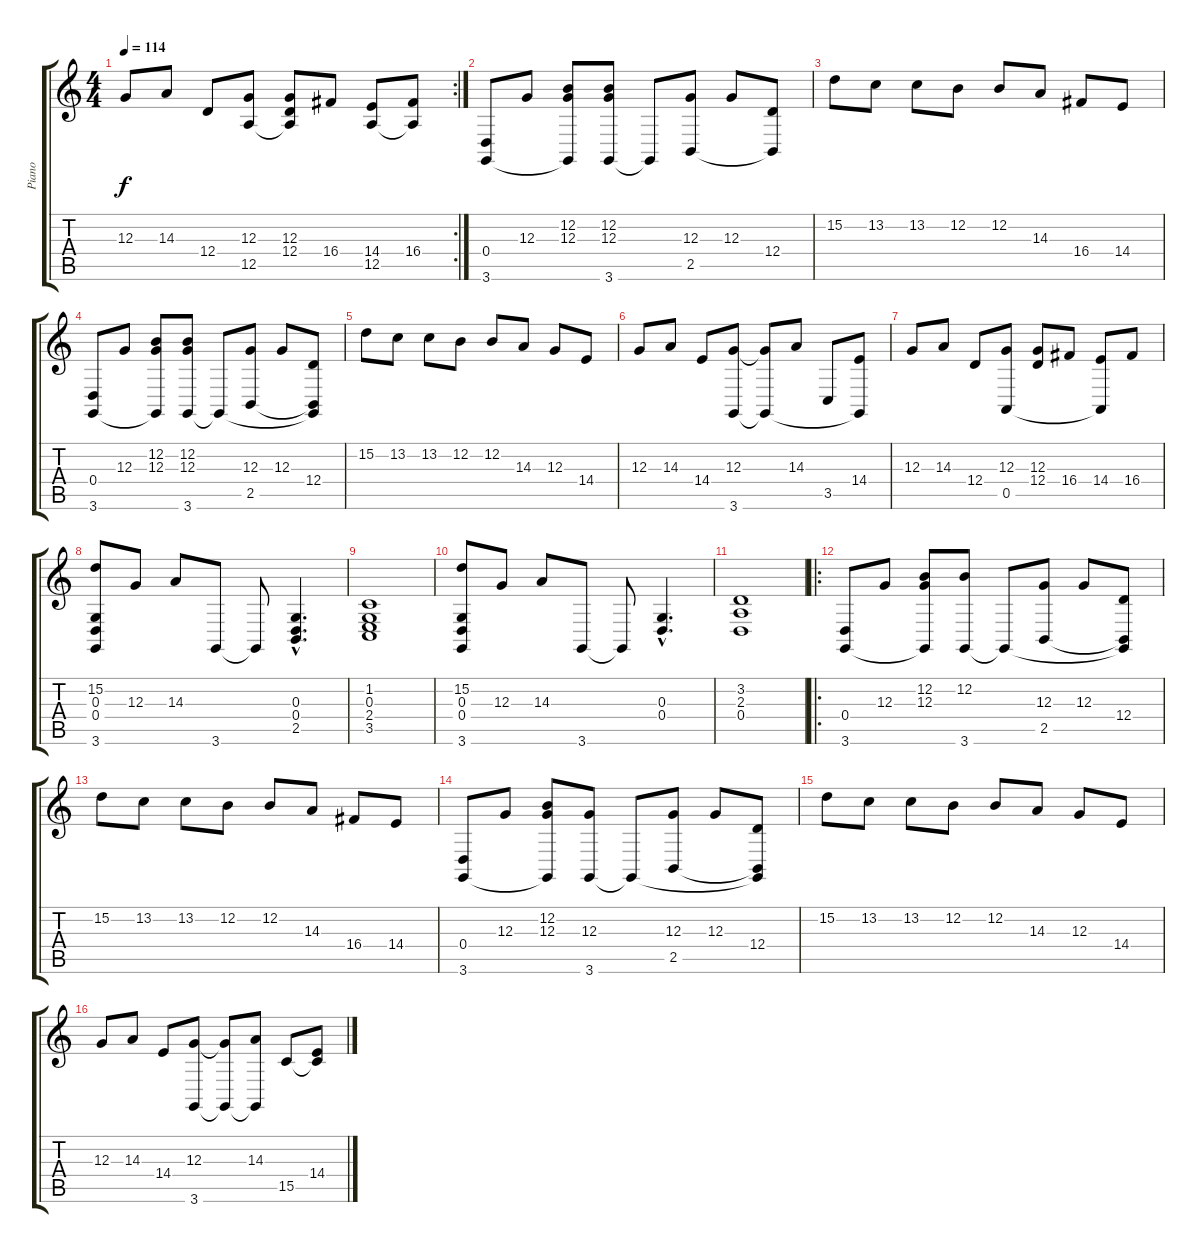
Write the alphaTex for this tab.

\track ("Piano" "Piano") {instrument brightacousticpiano}
\staff {score tabs}
\tuning (E4 B3 G3 D3 A2 E2) {hide}
\rc 2
\ts (4 4)
\tempo 114
\clef g2
\ks c
12.3.8{dy f} 14.3.8 12.4.8 (12.3 12.5).8 (12.3 12.4 12.5{t}).8 16.4.8 (14.4 12.5).8 (16.4 12.5{t}).8 |
(0.4 3.6).8 12.3.8 (12.2 12.3 3.6{t}).8 (12.2 12.3 3.6).8 3.6{t}.8 (12.3 2.5).8 12.3.8 (12.4 2.5{t}).8 |
15.2.8 13.2.8 13.2.8 12.2.8 12.2.8 14.3.8 16.4.8 14.4.8 |
(0.4 3.6).8 12.3.8 (12.2 12.3 3.6{t}).8 (12.2 12.3 3.6).8 3.6{t}.8 (12.3 2.5).8 12.3.8 (12.4 2.5{t} 3.6{t}).8 |
15.2.8 13.2.8 13.2.8 12.2.8 12.2.8 14.3.8 12.3.8 14.4.8 |
12.3.8 14.3.8 14.4.8 (12.3 3.6).8 (12.3{t} 3.6{t}).8 14.3.8 3.5.8 (14.4 3.6{t}).8 |
12.3.8 14.3.8 12.4.8 (12.3 0.5).8 (12.3 12.4).8 16.4.8 (14.4 0.5{t}).8 16.4.8 |
(15.2 0.3 0.4 3.6).8 12.3.8 14.3.8 3.6.8 3.6{t}.8 (0.3{hac} 0.4{hac} 2.5{hac}).4{d} |
(1.2 0.3 2.4 3.5).1 |
(15.2 0.3 0.4 3.6).8 12.3.8 14.3.8 3.6.8 3.6{t}.8 (0.3{hac} 0.4{hac}).4{d} |
(3.2 2.3 0.4).1 |
\ro
(0.4 3.6).8 12.3.8 (12.2 12.3 3.6{t}).8 (12.2 3.6).8 3.6{t}.8 (12.3 2.5).8 12.3.8 (12.4 2.5{t} 3.6{t}).8 |
15.2.8 13.2.8 13.2.8 12.2.8 12.2.8 14.3.8 16.4.8 14.4.8 |
(0.4 3.6).8 12.3.8 (12.2 12.3 3.6{t}).8 (12.3 3.6).8 3.6{t}.8 (12.3 2.5).8 12.3.8 (12.4 2.5{t} 3.6{t}).8 |
15.2.8 13.2.8 13.2.8 12.2.8 12.2.8 14.3.8 12.3.8 14.4.8 |
12.3.8 14.3.8 14.4.8 (12.3 3.6).8 (12.3{t} 3.6{t}).8 (14.3 3.6{t}).8 15.5.8 (14.4 15.5{t}).8
